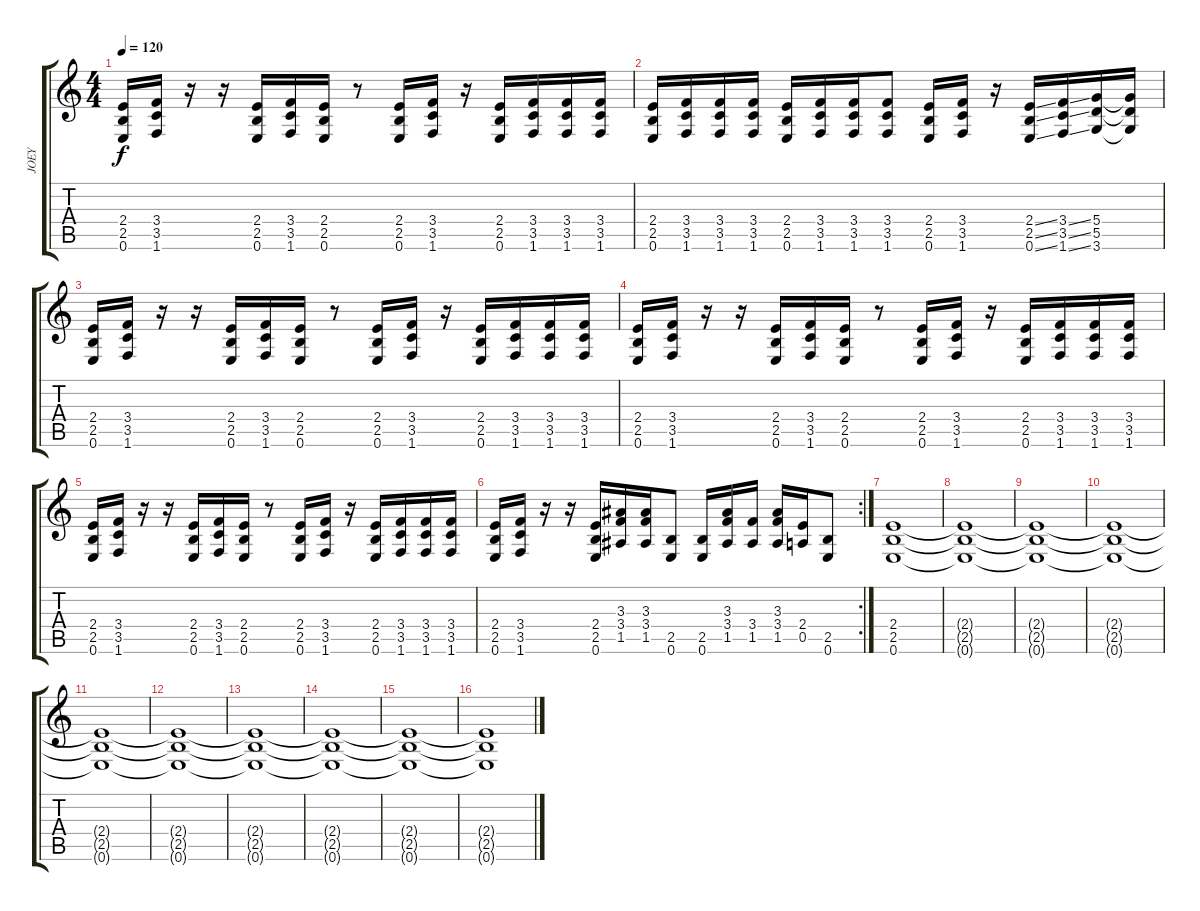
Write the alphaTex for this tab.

\track ("JOEY" "JOEY") {instrument distortionguitar}
\staff {score tabs}
\tuning (E4 B3 G3 D3 A2 E2) {hide}
\ts (4 4)
\tempo 120
\clef g2
\ks c
(2.4 2.5 0.6).16{dy f} (3.4 3.5 1.6).16 r.16 r.16 (2.4 2.5 0.6).16 (3.4 3.5 1.6).16 (2.4 2.5 0.6).16 r.8 (2.4 2.5 0.6).16 (3.4 3.5 1.6).16 r.16 (2.4 2.5 0.6).16 (3.4 3.5 1.6).16 (3.4 3.5 1.6).16 (3.4 3.5 1.6).16 |
(2.4 2.5 0.6).16 (3.4 3.5 1.6).16 (3.4 3.5 1.6).16 (3.4 3.5 1.6).16 (2.4 2.5 0.6).16 (3.4 3.5 1.6).16 (3.4 3.5 1.6).16 (3.4 3.5 1.6).8 (2.4 2.5 0.6).16 (3.4 3.5 1.6).16 r.16 (2.4{ss} 2.5{ss} 0.6{ss}).16 (3.4{ss} 3.5{ss} 1.6{ss}).16 (5.4 5.5 3.6).16 (5.4{t} 5.5{t} 3.6{t}).16 |
(2.4 2.5 0.6).16 (3.4 3.5 1.6).16 r.16 r.16 (2.4 2.5 0.6).16 (3.4 3.5 1.6).16 (2.4 2.5 0.6).16 r.8 (2.4 2.5 0.6).16 (3.4 3.5 1.6).16 r.16 (2.4 2.5 0.6).16 (3.4 3.5 1.6).16 (3.4 3.5 1.6).16 (3.4 3.5 1.6).16 |
(2.4 2.5 0.6).16 (3.4 3.5 1.6).16 r.16 r.16 (2.4 2.5 0.6).16 (3.4 3.5 1.6).16 (2.4 2.5 0.6).16 r.8 (2.4 2.5 0.6).16 (3.4 3.5 1.6).16 r.16 (2.4 2.5 0.6).16 (3.4 3.5 1.6).16 (3.4 3.5 1.6).16 (3.4 3.5 1.6).16 |
(2.4 2.5 0.6).16 (3.4 3.5 1.6).16 r.16 r.16 (2.4 2.5 0.6).16 (3.4 3.5 1.6).16 (2.4 2.5 0.6).16 r.8 (2.4 2.5 0.6).16 (3.4 3.5 1.6).16 r.16 (2.4 2.5 0.6).16 (3.4 3.5 1.6).16 (3.4 3.5 1.6).16 (3.4 3.5 1.6).16 |
\rc 2
(2.4 2.5 0.6).16 (3.4 3.5 1.6).16 r.16 r.16 (2.4 2.5 0.6).16 (3.3 3.4 1.5).16 (3.3 3.4 1.5).16 (2.5 0.6).8 (2.5 0.6).16 (3.3 3.4 1.5).16 (3.4 1.5).16 (3.3 3.4 1.5).16 (2.4 0.5).16 (2.5 0.6).8 |
(2.4 2.5 0.6).1 |
(2.4{t} 2.5{t} 0.6{t}).1 |
(2.4{t} 2.5{t} 0.6{t}).1 |
(2.4{t} 2.5{t} 0.6{t}).1 |
(2.4{t} 2.5{t} 0.6{t}).1{volume 14} |
(2.4{t} 2.5{t} 0.6{t}).1{volume 13} |
(2.4{t} 2.5{t} 0.6{t}).1{volume 12} |
(2.4{t} 2.5{t} 0.6{t}).1{volume 9} |
(2.4{t} 2.5{t} 0.6{t}).1{volume 7} |
(2.4{t} 2.5{t} 0.6{t}).1{volume 5}
